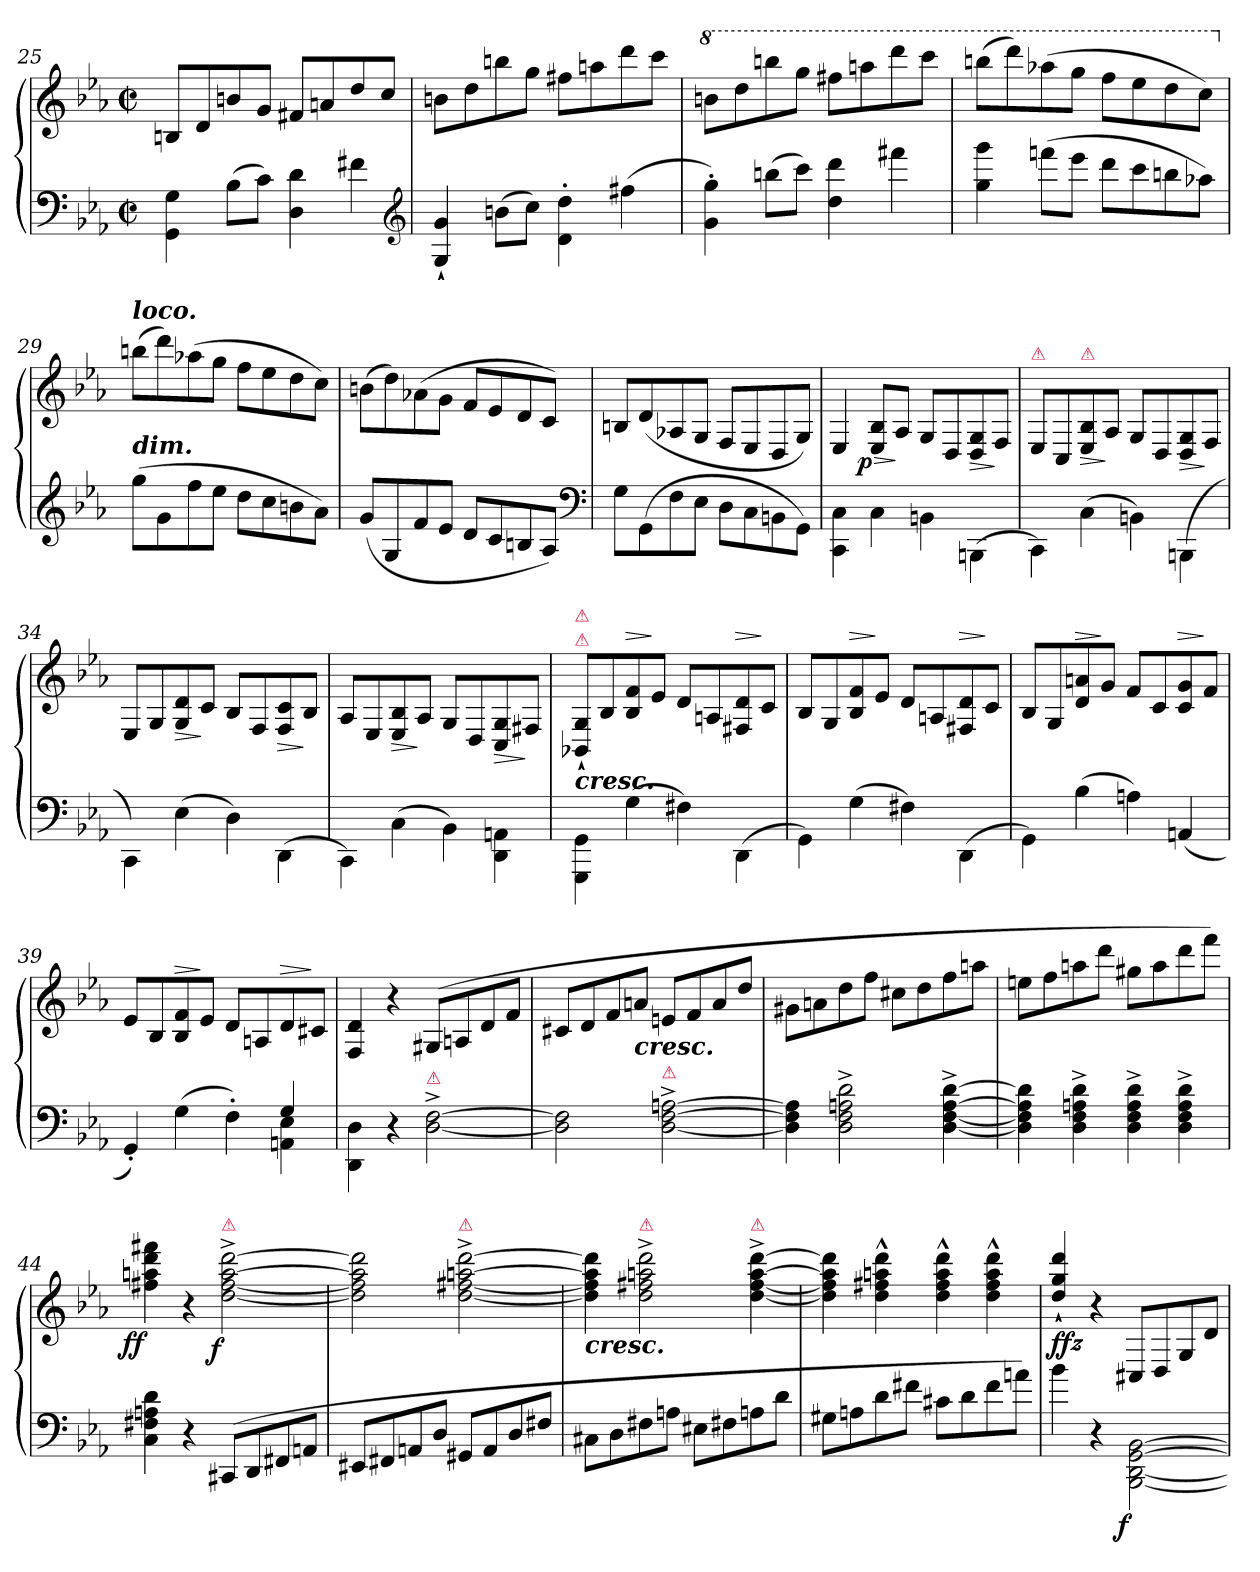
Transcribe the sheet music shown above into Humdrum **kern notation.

**kern	**kern	**dynam
*part1	*part1	*part1
*staff2	*staff1	*staff1/2
*clefF4	*clefG2	*
*k[b-e-a-]	*k[b-e-a-]	*
*c:	*c:	*
*M2/2	*M2/2	*
*met(c|)	*met(c|)	*
=25	=25	=25
4GG\ 4G\	8Bn/L	.
.	8d/	.
(8B-L	8bn	.
8cJ)	8gJ	.
4D 4d	8f#XL	.
.	8an	.
4f#X\	8dd	.
.	8ccJ	.
*clefG2	*	*
=26	=26	=26
4G` 4g`	8bnL	.
.	8dd	.
(8bnL	8bbn	.
8ccJ)	8ggJ	.
4d'\ 4dd'\	8ff#XL	.
.	8aan	.
(4ff#X	8ddd	.
.	8cccJ	.
=27	=27	=27
*	*8va	*
4g' 4gg')	8bbnL	.
.	8ddd	.
(8bbnL	8bbbn	.
8cccJ)	8gggJ	.
4dd 4ddd	8fff#XL	.
.	8aaan	.
4fff#X	8dddd	.
.	8ccccJ	.
=28	=28	=28
4gg 4ggg	(8bbbnL	.
.	8dddd)	.
(8fffnL	(8aaa-X	.
8eee-J	8gggJ	.
8dddL	8fffL	.
8ccc	8eee-	.
8bbn	8ddd	.
8aa-XJ)	8cccJ)	.
=29	=29	=29
*	*X8va	*
!	!LO:TX:c:Bi:t=dim.	!
!	!LO:TX:a:Bi:t=loco.	!
(8ggL	(8bbnL	.
8g	8ddd)	.
8ff	(8aa-X	.
8ee-J	8ggJ	.
8ddL	8ffL	.
8cc	8ee-	.
8bn	8dd	.
8a-J)	8ccJ)	.
=30	=30	=30
(8gL	(8bnL	.
8G	8dd)	.
8f	(8a-X	.
8e-J	8gJ	.
8dL	8fL	.
8c	8e-	.
8Bn	8d	.
8A-J)	8cJ)	.
*clefF4	*	*
=31	=31	=31
8G\L	8Bn/L	.
(<8GG\	(>8d/	.
8F	8A-X	.
8E-\J	8G/J	.
8D\L	8F/L	.
8C\	8E-/	.
8BBn\	8D/	.
8GG\J)	8G/J)	.
=32	=32	=32
4CC\ 4C\	4E-/	.
!	!	!LO:DY:n=1:rj
4C\	8E-/ 8B-/L	> p
.	8A-/J	]
4BBn\	8G/L	.
.	8D/	.
(<4BBBn\	8D/ 8G/	>
.	8F/J	]
=33	=33	=33
!	!LO:TX:a:color=crimson:t=⚠	!
4CC\)	8E-/L	.
.	8C/	.
!	!LO:TX:a:color=crimson:t=⚠	!
!	!	!LO:HP:n=1:b
(<4C\	8E-/ 8B-/	> >
.	8A-/J	]
4BBn\)	8G/L	]
.	8D/	.
(<4BBBn\	8D/ 8G/	>
.	8F/J	]
=34	=34	=34
4CC\)	8E-/L	.
.	8G/	.
!	!	!LO:HP:n=1:b
(<4E-\	8G/ 8d/	> >
.	8c/J	]
4D\)	8B-/L	]
.	8F/	.
(<4DD\	8F/ 8c/	>
.	8B-/J	]
=35	=35	=35
4CC\)	8A-/L	.
.	8E-/	.
(<4C\	8E-/ 8B-/	>
.	8A-/J	]
4BB-\)	8G/L	.
.	8D/	.
4DD\ 4AAn\	8C/ 8G/	>
.	8F#X/J	]
=36	=36	=36
!	!LO:TX:c:Bi:t=cresc.	!
!	!LO:TX:a:color=crimson:t=⚠	!
!	!LO:TX:a:color=crimson:t=⚠	!
4GGG\ 4GG\	8BB-X`>/ 8G`>/L	.
.	8B-/	.
!	!	!LO:HP:a
(<4G	8B- 8f	>
.	8e-J	]
4F#X)	8dL	.
.	8An/	.
!	!	!LO:HP:a
(<4DD\	8F#X/ 8d/	>
.	8c/J	]
=37	=37	=37
4GG\)	8B-/L	.
.	8G/	.
!	!	!LO:HP:a
(<4G\	8B-/ 8f/	>
.	8e-J	]
4F#X)	8dL	.
.	8An/	.
!	!	!LO:HP:a
(<4DD\	8F#X 8d	>
.	8c/J	]
=38	=38	=38
4GG\)	8B-/L	.
.	8G/	.
!	!	!LO:HP:a
(4B-	8d 8an	>
.	8gJ	]
4An)	8fL	.
.	8c	.
!	!	!LO:HP:a
(4AAn	8c 8g	>
.	8fJ	]
=39	=39	=39
*^	*	*
4GG')	4ryy	8e-L	.
.	.	8B-	.
!	!	!	!LO:HP:a
2ryy	(4G	8B- 8f	>
.	.	8e-J	]
.	4F'>)	8dL	.
.	.	8An/	.
!	!	!	!LO:HP:a
4G	4AAn 4E-	8d	>
.	.	8c#XJ	]
*v	*v	*	*
=40	=40	=40
4DD\ 4D\	4F/ 4d/	.
4r	4r	.
!LO:TX:a:color=crimson:t=⚠	!	!
[2D^< [2F^<	(>8G#XL	.
.	8An	.
.	8d	.
.	8fJ	.
=41	=41	=41
2D] 2F]	8c#XL	.
.	8d	.
.	8f	.
!	!LO:TX:b:Bi:t=cresc.	!
.	8anJ	.
!LO:TX:a:color=crimson:t=⚠	!	!
[2D^< [2F^< [2An^<	8enL	.
.	8f	.
.	8a	.
.	8ddJ	.
=42	=42	=42
4D] 4F] 4A]	8g#XL	.
.	8an	.
2D^< 2F^< 2An^< 2d^<	8dd	.
.	8ffJ	.
.	8cc#XL	.
.	8dd	.
[4D^< [4F^< [4A^< [4d^<	8ff	.
.	8aanJ	.
=43	=43	=43
4D] 4F] 4A] 4d]	8eenL	.
.	8ff	.
4D^< 4F^< 4An^< 4d^<	8aan	.
.	8dddJ	.
4D^< 4F^< 4A^< 4d^<	8gg#XL	.
.	8aa	.
4D^< 4F^< 4A^< 4d^<	8ddd	.
.	8fffJ)	.
=44	=44	=44
!	!	!LO:DY:b:rj
4C 4F#X 4An 4d	4ff#X 4aan 4ddd 4fff#X	ff
4r	4r	.
!	!LO:TX:a:color=crimson:t=⚠	!
!	!	!LO:DY:b:rj
(<8CC#XL	[2dd^< [2ff#^< [2aa^< [2ddd^<	f
8DD	.	.
8FF#X	.	.
8AAnJ	.	.
=45	=45	=45
8EE#XL	2dd] 2ff#] 2aa] 2ddd]	.
8FF#X	.	.
8AAn	.	.
8DJ	.	.
!	!LO:TX:a:color=crimson:t=⚠	!
8GG#XL	[2dd^< [2ff#X^< [2aan^< [2ddd^<	.
8AA	.	.
8D	.	.
8F#XJ	.	.
=46	=46	=46
!	!LO:TX:b:Bi:t=cresc.	!
8C#XL	4dd] 4ff#] 4aa] 4ddd]	.
8D	.	.
!	!LO:TX:a:color=crimson:t=⚠	!
8F#X	2dd^< 2ff#X^< 2aan^< 2ddd^<	.
8AnJ	.	.
8E#XL	.	.
8F#X	.	.
!	!LO:TX:a:color=crimson:t=⚠	!
8An	[4dd^< [4ff#^< [4aa^< [4ddd^<	.
8dJ	.	.
=47	=47	=47
8G#XL	4dd] 4ff#] 4aa] 4ddd]	.
8An	.	.
8d\	4dd^^\ 4ff#X^^\ 4aan^^\ 4ddd^^\	.
8f#XJ	.	.
8c#XL	4dd^^ 4ff#^^ 4aa^^ 4ddd^^	.
8d\	.	.
8f#\	4dd^^\ 4ff#^^\ 4aa^^\ 4ddd^^\	.
8an\J)	.	.
=48	=48	=48
!	!	!LO:DY:b
4b-\	4dd`>/ 4gg`>/ 4ddd`>/	ffz
4r	4r	.
!	!	!LO:DY:b=2:rj
[2BBB-\ [2DD\ [2GG\ [2BB-\	8C#XL	f
.	8D/	.
.	8G/	.
.	8d/J	.
=	=	=
*-	*-	*-
